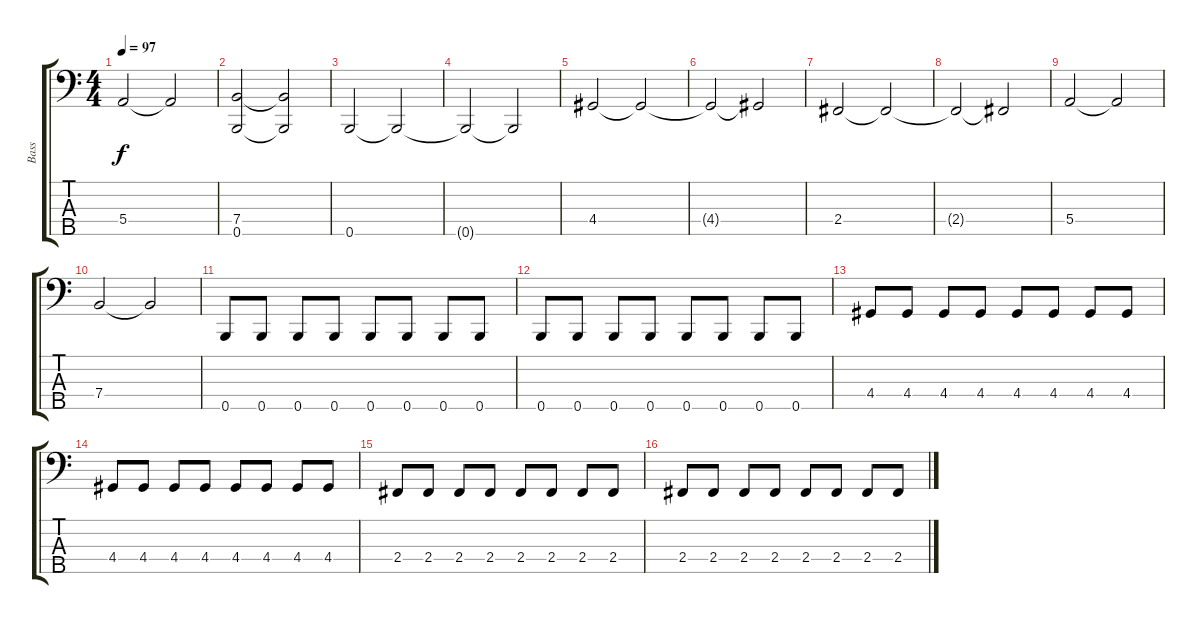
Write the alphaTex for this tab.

\track ("Bass" "Bass") {instrument electricbassfinger}
\staff {score tabs}
\tuning (G2 D2 A1 E1 B0) {hide}
\ts (4 4)
\tempo 97
\clef f4
\ks c
5.4.2{dy f} 5.4{t}.2 |
(7.4 0.5).2 (7.4{t} 0.5{t}).2 |
0.5.2 0.5{t}.2 |
0.5{t}.2 0.5{t}.2 |
4.4.2 4.4{t}.2 |
4.4{t}.2 4.4{t}.2 |
2.4.2 2.4{t}.2 |
2.4{t}.2 2.4{t}.2 |
5.4.2 5.4{t}.2 |
7.4.2 7.4{t}.2 |
0.5.8 0.5.8 0.5.8 0.5.8 0.5.8 0.5.8 0.5.8 0.5.8 |
0.5.8 0.5.8 0.5.8 0.5.8 0.5.8 0.5.8 0.5.8 0.5.8 |
4.4.8 4.4.8 4.4.8 4.4.8 4.4.8 4.4.8 4.4.8 4.4.8 |
4.4.8 4.4.8 4.4.8 4.4.8 4.4.8 4.4.8 4.4.8 4.4.8 |
2.4.8 2.4.8 2.4.8 2.4.8 2.4.8 2.4.8 2.4.8 2.4.8 |
2.4.8 2.4.8 2.4.8 2.4.8 2.4.8 2.4.8 2.4.8 2.4.8
